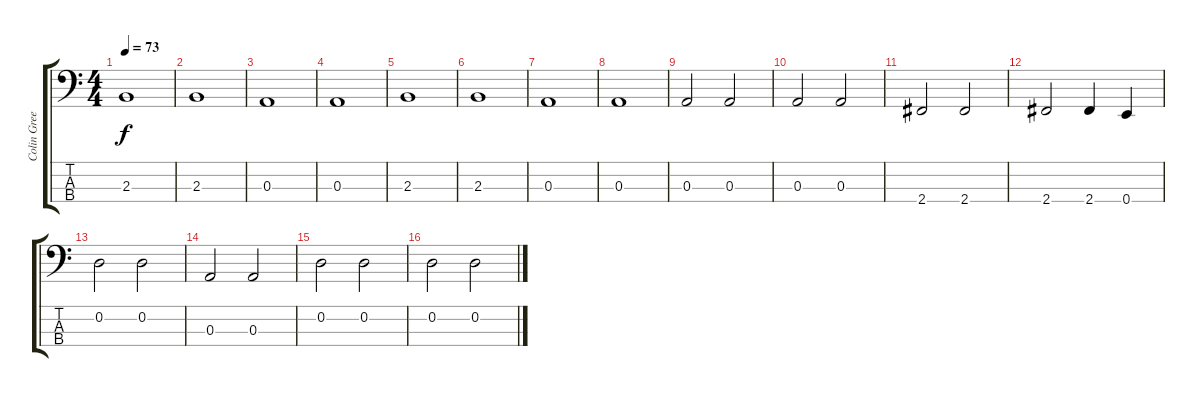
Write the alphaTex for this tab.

\track ("Colin Greenwood - Bass" "Colin Gree") {instrument fretlessbass}
\staff {score tabs}
\tuning (G2 D2 A1 E1) {hide}
\ts (4 4)
\tempo 73
\clef f4
\ks c
2.3.1{dy f} |
2.3.1 |
0.3.1 |
0.3.1 |
2.3.1 |
2.3.1 |
0.3.1 |
0.3.1 |
0.3.2{volume 16} 0.3.2 |
0.3.2 0.3.2 |
2.4.2 2.4.2 |
2.4.2 2.4.4 0.4.4 |
0.2.2 0.2.2 |
0.3.2 0.3.2 |
0.2.2 0.2.2 |
0.2.2 0.2.2
